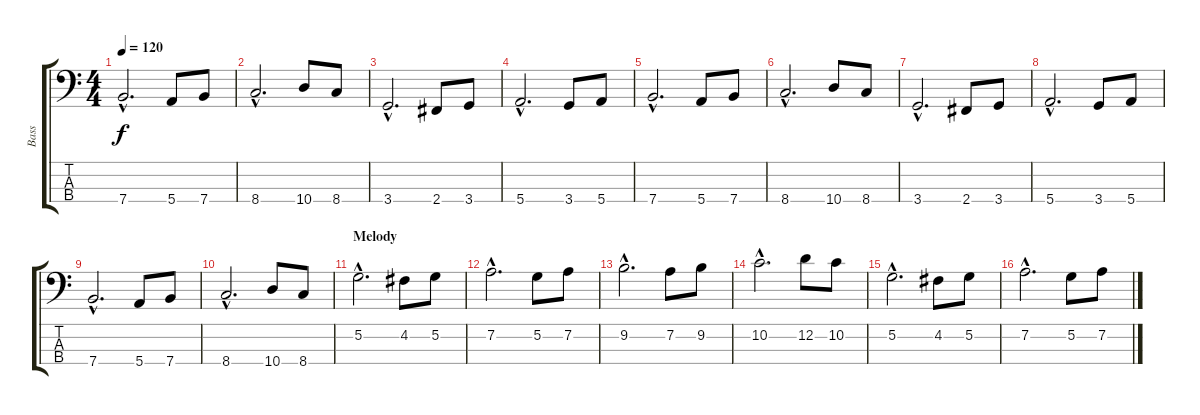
\track ("Bass" "Bass") {instrument electricbassfinger}
\staff {score tabs}
\tuning (G2 D2 A1 E1) {hide}
\ts (4 4)
\tempo 120
\clef f4
\ks c
7.4{hac}.2{d dy f} 5.4.8 7.4.8 |
8.4{hac}.2{d} 10.4.8 8.4.8 |
3.4{hac}.2{d} 2.4.8 3.4.8 |
5.4{hac}.2{d} 3.4.8 5.4.8 |
7.4{hac}.2{d} 5.4.8 7.4.8 |
8.4{hac}.2{d} 10.4.8 8.4.8 |
3.4{hac}.2{d} 2.4.8 3.4.8 |
5.4{hac}.2{d} 3.4.8 5.4.8 |
7.4{hac}.2{d} 5.4.8 7.4.8 |
8.4{hac}.2{d} 10.4.8 8.4.8 |
\section ("" "Melody")
5.2{hac}.2{d} 4.2.8 5.2.8 |
7.2{hac}.2{d} 5.2.8 7.2.8 |
9.2{hac}.2{d} 7.2.8 9.2.8 |
10.2{hac}.2{d} 12.2.8 10.2.8 |
5.2{hac}.2{d} 4.2.8 5.2.8 |
7.2{hac}.2{d} 5.2.8 7.2.8
